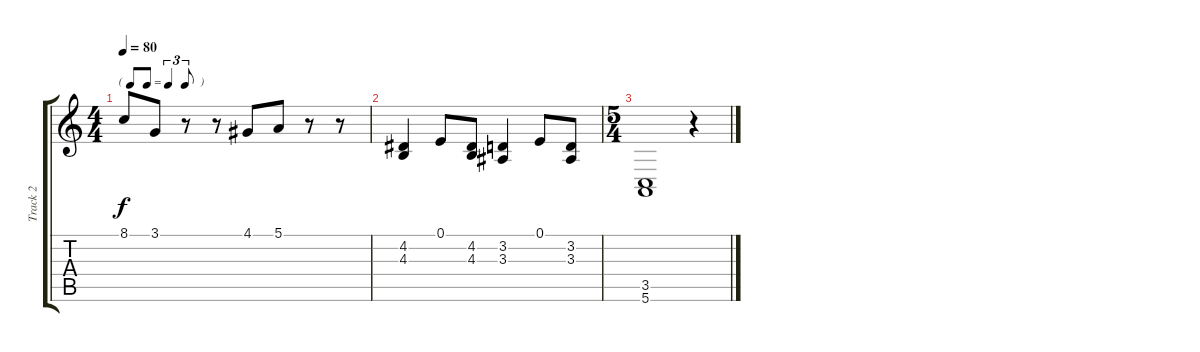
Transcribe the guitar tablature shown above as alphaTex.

\track ("Track 2" "Track 2") {instrument accordion}
\staff {score tabs}
\tuning (E4 B3 G3 D3 A2 E2) {hide}
\ts (4 4)
\tf triplet8th
\tempo 80
\clef g2
\ks c
8.1.8{dy f} 3.1.8 r.8 r.8 4.1.8 5.1.8 r.8 r.8 |
(4.2 4.3).4 0.1.8 (4.2 4.3).8 (3.2 3.3).4 0.1.8 (3.2 3.3).8 |
\ts (5 4)
(3.5 5.6).1 r.4
